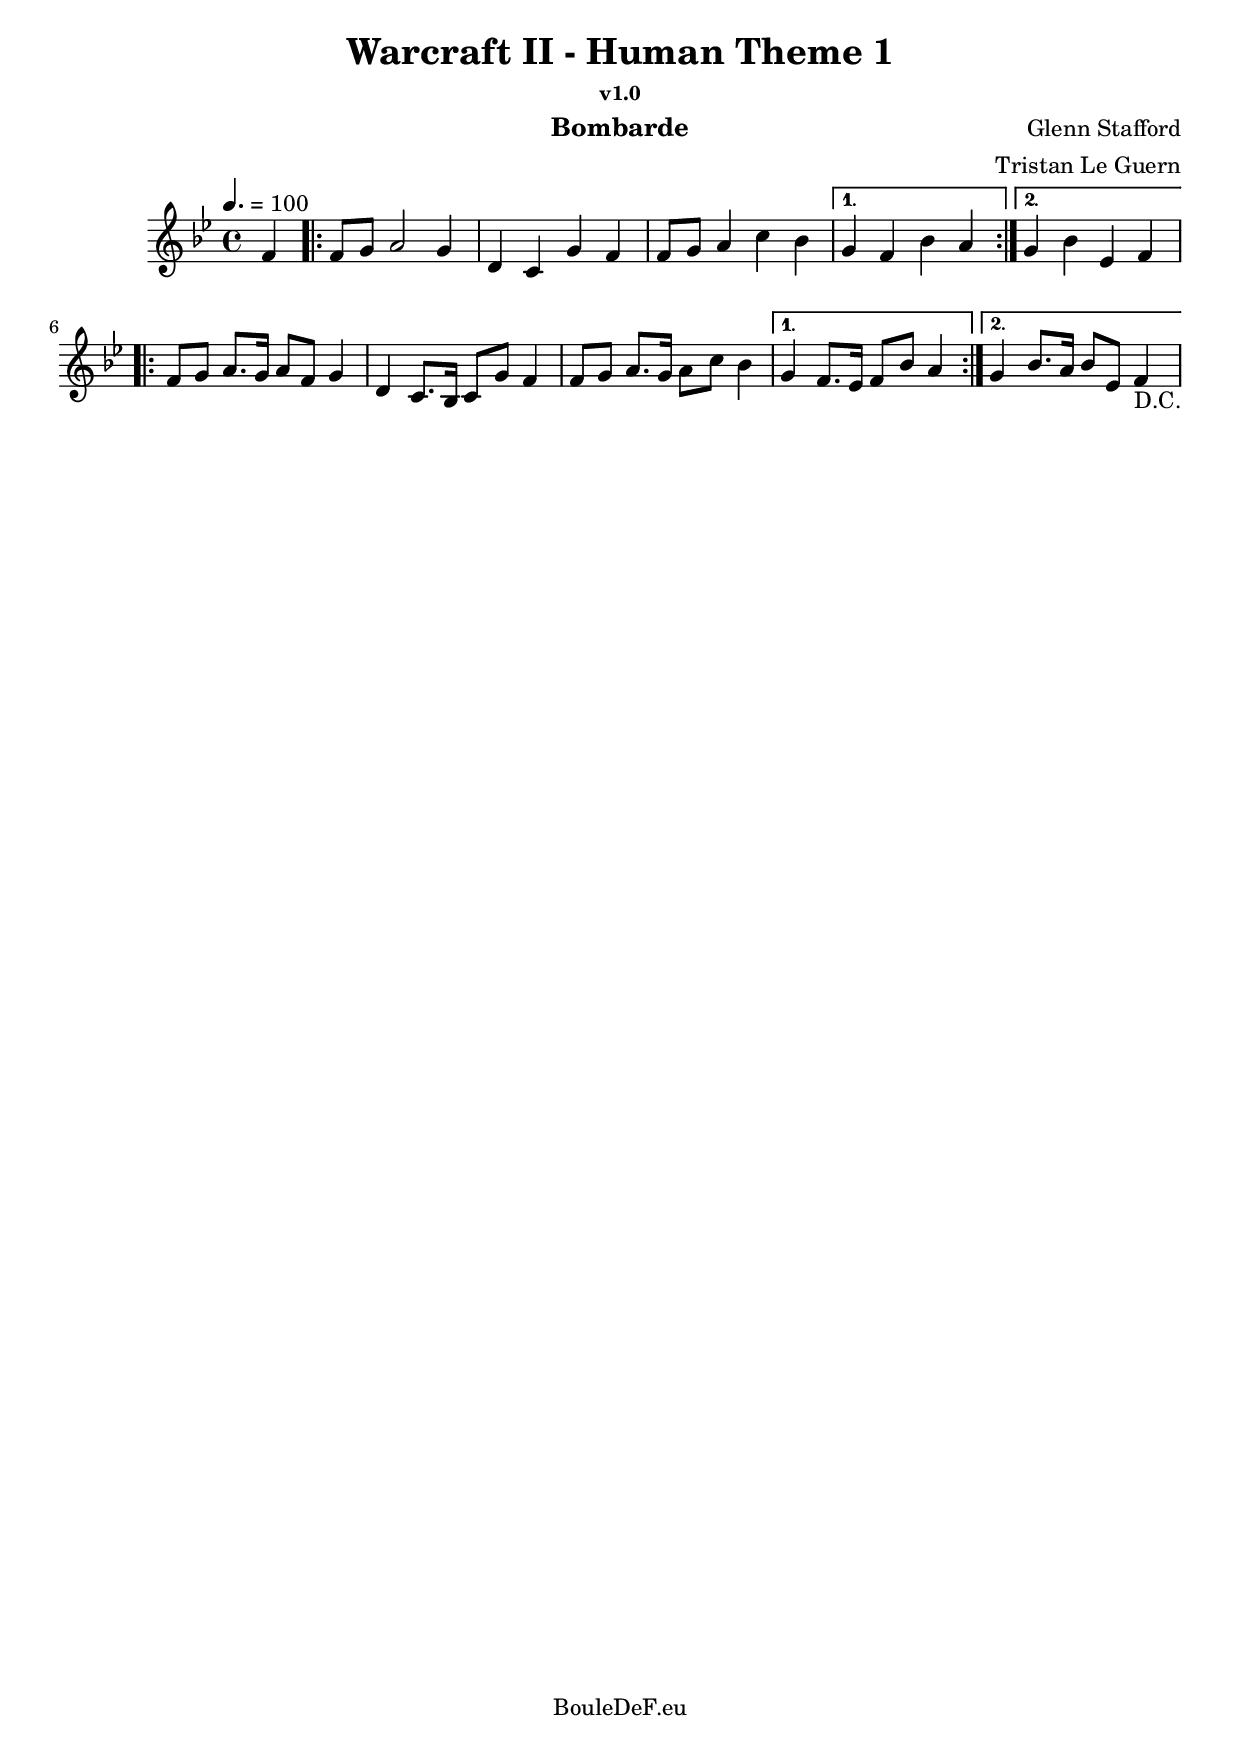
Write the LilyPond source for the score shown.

\version "2.14.2"
\include "italiano.ly"

\header {
	title = "Warcraft II - Human Theme 1"
	subsubtitle = "v1.0"
	composer = "Glenn Stafford"
	arranger = "Tristan Le Guern"
	instrument = "Bombarde"
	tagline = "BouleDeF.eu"
}

\score {
	\new Staff \relative si {
		\clef treble
		\key sib \major
		\time 4/4
		\tempo 4. = 100

		\partial 4 fa'4
		\repeat volta 2 {
			fa8 sol la2 sol4
			| re do sol' fa
			| fa8 sol la4 do sib
		}
		\alternative {
			{| sol fa sib la}
			{| sol sib mib, fa}
		} \break

		\repeat volta 2 {
			| fa8 sol la8. sol16 la8 fa sol4
			| re do8. sib16 do8 sol' fa4
			| fa8 sol la8. sol16 la8 do sib4
		}
		\alternative {
			{| sol fa8. mib16 fa8 sib la4}
			{| sol sib8. la16 sib8 mib, fa4_"D.C."}
		} \break
	}
}
